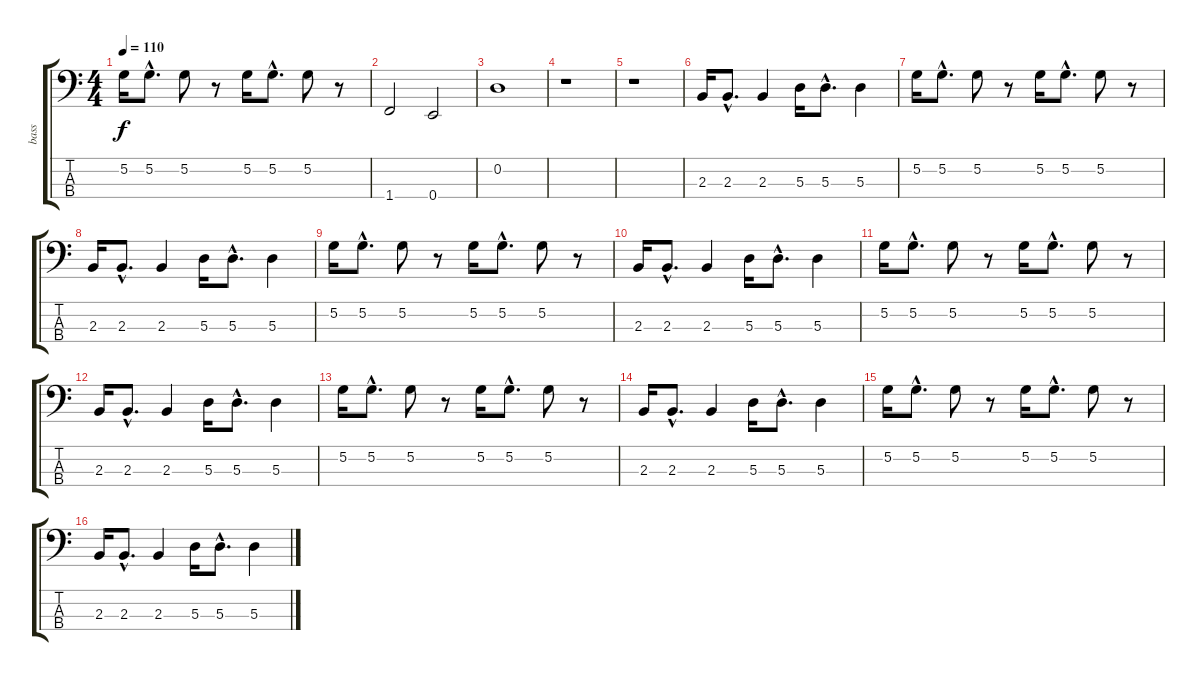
\track ("bass" "bass") {instrument electricbassfinger}
\staff {score tabs}
\tuning (G2 D2 A1 E1) {hide}
\ts (4 4)
\tempo 110
\clef f4
\ks c
5.2.16{dy f} 5.2{hac}.8{d} 5.2.8 r.8 5.2.16 5.2{hac}.8{d} 5.2.8 r.8 |
1.4.2 0.4.2 |
0.2.1 |
r.1 |
r.1 |
2.3.16 2.3{hac}.8{d} 2.3.4 5.3.16 5.3{hac}.8{d} 5.3.4 |
5.2.16 5.2{hac}.8{d} 5.2.8 r.8 5.2.16 5.2{hac}.8{d} 5.2.8 r.8 |
2.3.16 2.3{hac}.8{d} 2.3.4 5.3.16 5.3{hac}.8{d} 5.3.4 |
5.2.16 5.2{hac}.8{d} 5.2.8 r.8 5.2.16 5.2{hac}.8{d} 5.2.8 r.8 |
2.3.16 2.3{hac}.8{d} 2.3.4 5.3.16 5.3{hac}.8{d} 5.3.4 |
5.2.16 5.2{hac}.8{d} 5.2.8 r.8 5.2.16 5.2{hac}.8{d} 5.2.8 r.8 |
2.3.16 2.3{hac}.8{d} 2.3.4 5.3.16 5.3{hac}.8{d} 5.3.4 |
5.2.16 5.2{hac}.8{d} 5.2.8 r.8 5.2.16 5.2{hac}.8{d} 5.2.8 r.8 |
2.3.16 2.3{hac}.8{d} 2.3.4 5.3.16 5.3{hac}.8{d} 5.3.4 |
5.2.16 5.2{hac}.8{d} 5.2.8 r.8 5.2.16 5.2{hac}.8{d} 5.2.8 r.8 |
2.3.16 2.3{hac}.8{d} 2.3.4 5.3.16 5.3{hac}.8{d} 5.3.4
